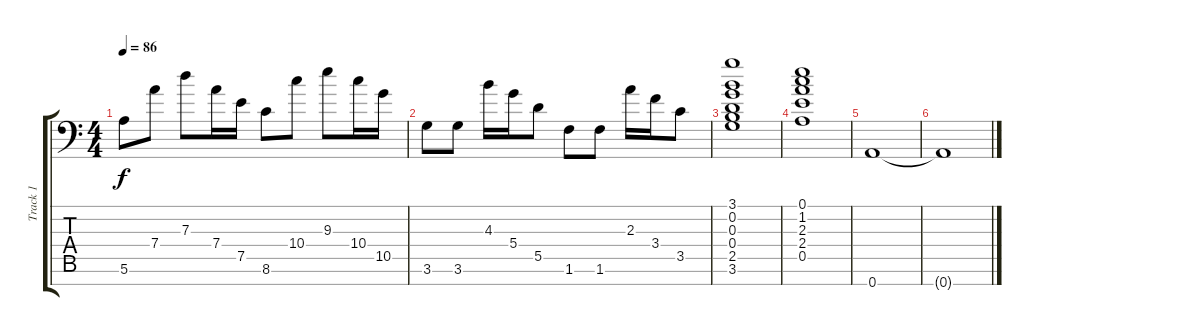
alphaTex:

\track ("Track 1" "Track 1") {instrument distortionguitar}
\staff {score tabs}
\tuning (E4 B3 G3 D3 A2 E2 A1) {hide}
\ts (4 4)
\tempo 86
\clef f4
\ks c
5.6.8{dy f instrument electricguitarclean} 7.4.8 7.3.8 7.4.16 7.5.16 8.6.8 10.4.8 9.3.8 10.4.16 10.5.16 |
3.6.8 3.6.8 4.3.16 5.4.16 5.5.8 1.6.8 1.6.8 2.3.16 3.4.16 3.5.8 |
(3.1 0.2 0.3 0.4 2.5 3.6).1 |
(0.1 1.2 2.3 2.4 0.5).1 |
0.7.1{instrument distortionguitar} |
0.7{t}.1
